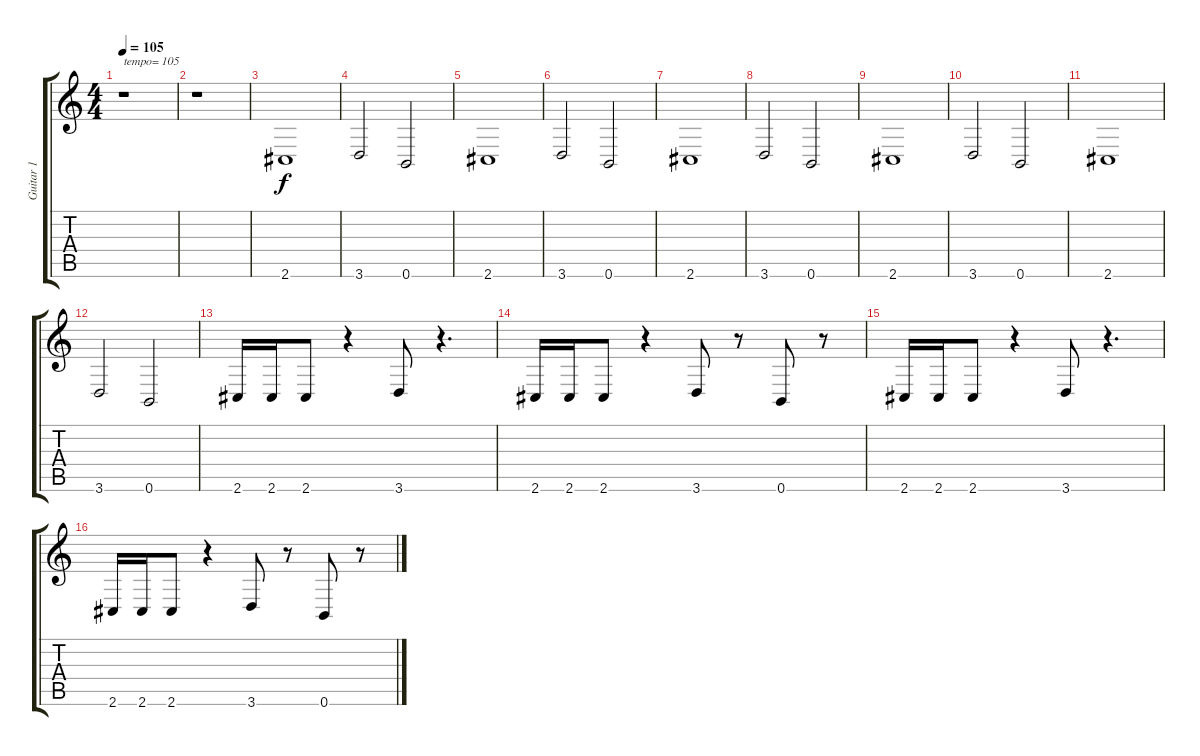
\track ("Guitar 1" "Guitar 1") {instrument distortionguitar}
\staff {score tabs}
\tuning (Db4 Ab3 E3 B2 Gb2 B1) {hide}
\ts (4 4)
\tempo 105
\clef g2
\ks c
r.1{txt "tempo= 105" dy f instrument distortionguitar} |
r.1 |
2.6.1 |
3.6.2 0.6.2 |
2.6.1 |
3.6.2 0.6.2 |
2.6.1 |
3.6.2 0.6.2 |
2.6.1 |
3.6.2 0.6.2 |
2.6.1 |
3.6.2 0.6.2 |
2.6.16 2.6.16 2.6.8 r.4 3.6.8 r.4{d} |
2.6.16 2.6.16 2.6.8 r.4 3.6.8 r.8 0.6.8 r.8 |
2.6.16 2.6.16 2.6.8 r.4 3.6.8 r.4{d} |
2.6.16 2.6.16 2.6.8 r.4 3.6.8 r.8 0.6.8 r.8
